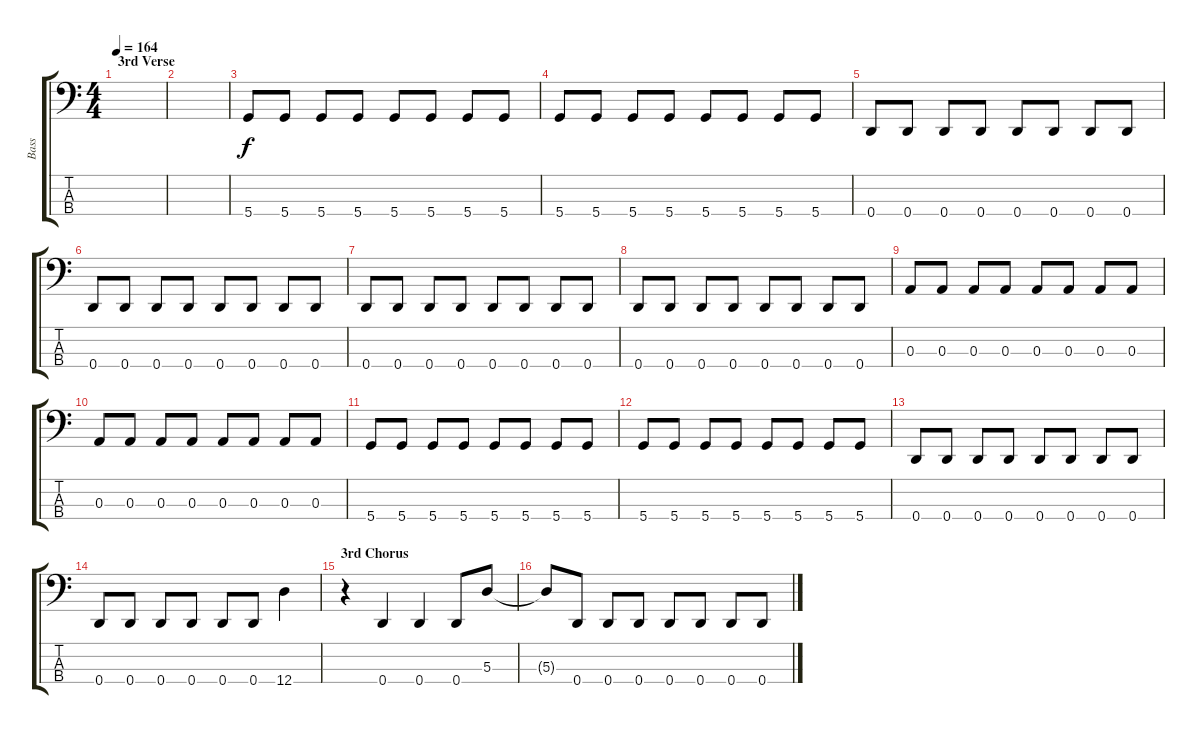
\track ("Bass" "Bass") {instrument electricbassfinger}
\staff {score tabs}
\tuning (G2 D2 A1 D1) {hide}
\ts (4 4)
\section ("" "3rd Verse")
\tempo 164
\clef f4
\ks c
|
|
5.4.8 5.4.8 5.4.8 5.4.8 5.4.8 5.4.8 5.4.8 5.4.8 |
5.4.8 5.4.8 5.4.8 5.4.8 5.4.8 5.4.8 5.4.8 5.4.8 |
0.4.8 0.4.8 0.4.8 0.4.8 0.4.8 0.4.8 0.4.8 0.4.8 |
0.4.8 0.4.8 0.4.8 0.4.8 0.4.8 0.4.8 0.4.8 0.4.8 |
0.4.8 0.4.8 0.4.8 0.4.8 0.4.8 0.4.8 0.4.8 0.4.8 |
0.4.8 0.4.8 0.4.8 0.4.8 0.4.8 0.4.8 0.4.8 0.4.8 |
0.3.8 0.3.8 0.3.8 0.3.8 0.3.8 0.3.8 0.3.8 0.3.8 |
0.3.8 0.3.8 0.3.8 0.3.8 0.3.8 0.3.8 0.3.8 0.3.8 |
5.4.8 5.4.8 5.4.8 5.4.8 5.4.8 5.4.8 5.4.8 5.4.8 |
5.4.8 5.4.8 5.4.8 5.4.8 5.4.8 5.4.8 5.4.8 5.4.8 |
0.4.8 0.4.8 0.4.8 0.4.8 0.4.8 0.4.8 0.4.8 0.4.8 |
0.4.8 0.4.8 0.4.8 0.4.8 0.4.8 0.4.8 12.4.4 |
\section ("" "3rd Chorus")
r.4 0.4.4 0.4.4 0.4.8 5.3.8 |
5.3{t}.8 0.4.8 0.4.8 0.4.8 0.4.8 0.4.8 0.4.8 0.4.8
